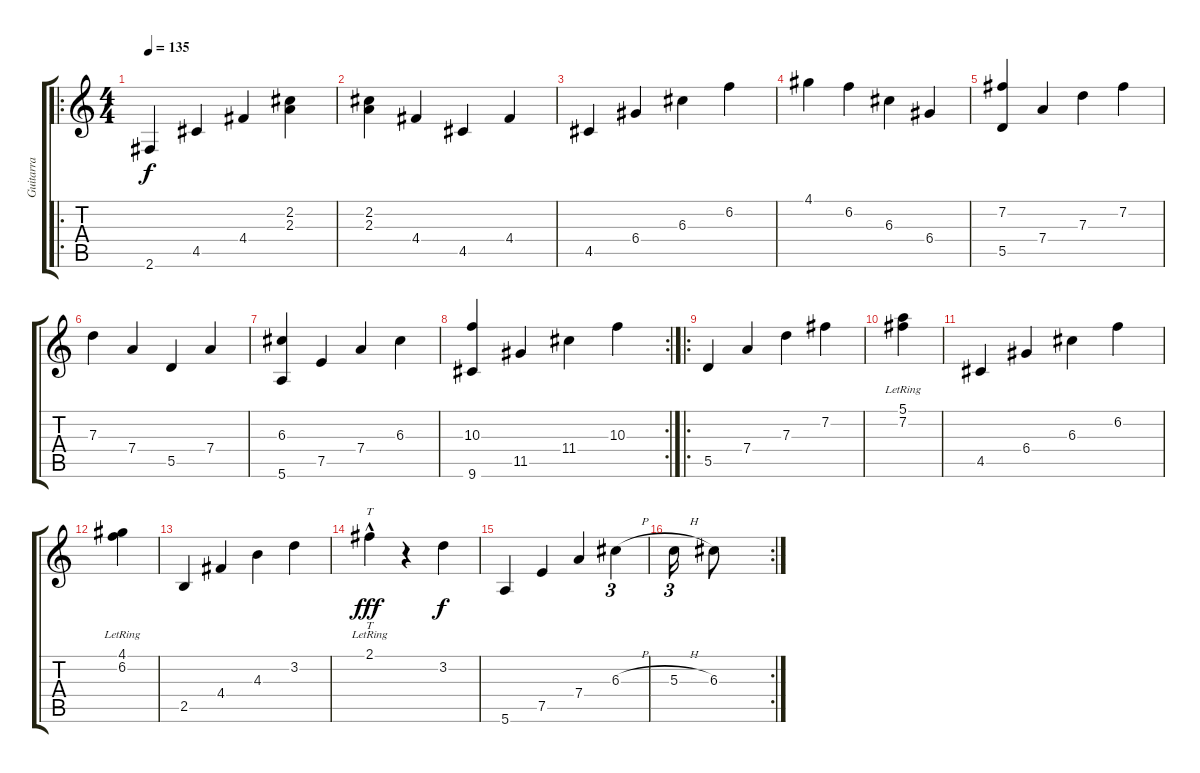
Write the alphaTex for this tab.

\track ("Guitarra" "Guitarra") {instrument electricguitarjazz}
\staff {score tabs}
\tuning (E4 B3 G3 D3 A2 E2) {hide}
\ro
\ts (4 4)
\tempo 135
\clef g2
\ks c
2.6.4{dy f} 4.5.4 4.4.4 (2.2 2.3).4 |
(2.2 2.3).4 4.4.4 4.5.4 4.4.4 |
4.5.4 6.4.4 6.3.4 6.2.4 |
4.1.4 6.2.4 6.3.4 6.4.4 |
(7.2 5.5).4 7.4.4 7.3.4 7.2.4 |
7.3.4 7.4.4 5.5.4 7.4.4 |
(6.3 5.6).4 7.5.4 7.4.4 6.3.4 |
\rc 2
(10.3 9.6).4 11.5.4 11.4.4 10.3.4 |
\ro
5.5.4 7.4.4 7.3.4 7.2.4 |
(5.1 7.2{lr}).4 |
4.5.4 6.4.4 6.3.4 6.2.4 |
(4.1{lr} 6.2).4 |
2.5.4 4.4.4 4.3.4 3.2.4 |
2.1{hac lr}.4{tt dy fff} r.4 3.2.4{dy f} |
5.6.4 7.5.4 7.4.4 6.3{h}.4{tu (3 2)} |
\rc 2
5.3{h}.16{tu (3 2)} 6.3.8
